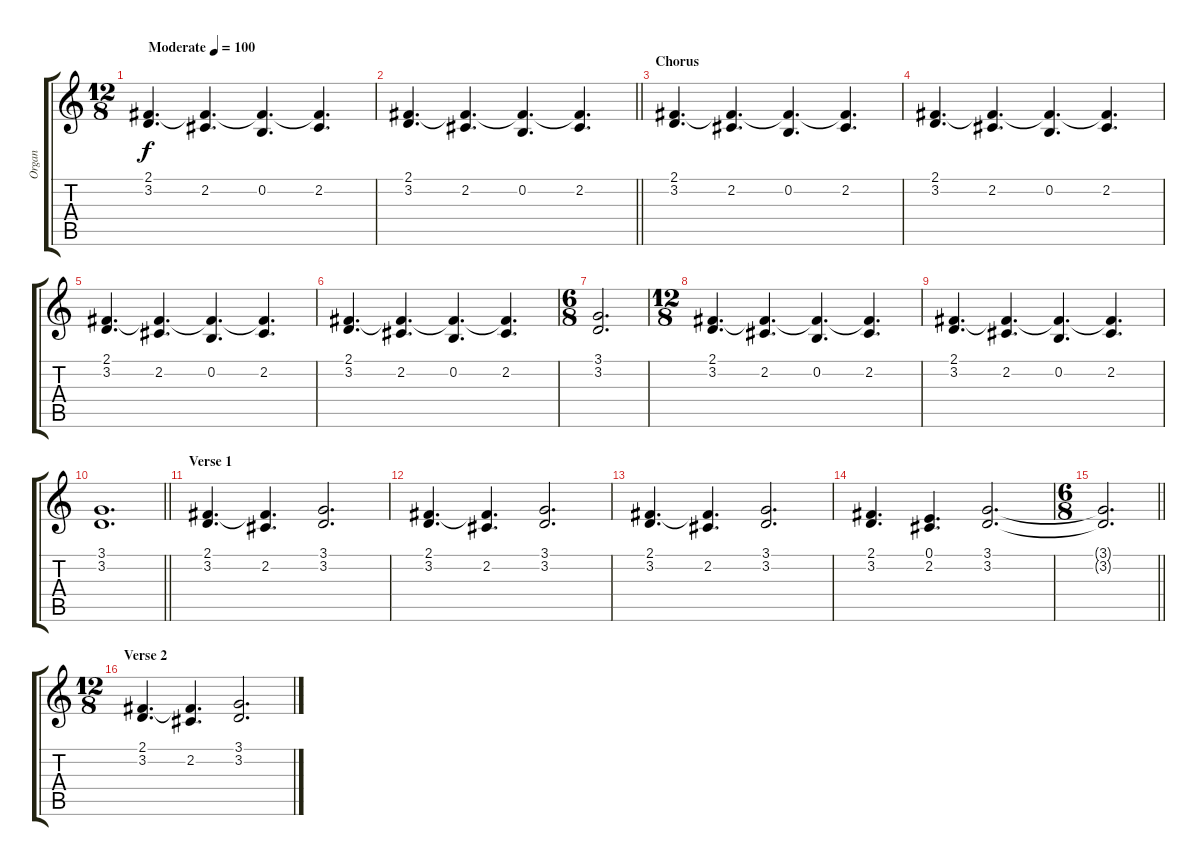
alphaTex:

\track ("Organ" "Organ") {instrument percussiveorgan}
\staff {score tabs}
\tuning (E4 B3 G3 D3 A2 E2) {hide}
\ts (12 8)
\tempo (100 "Moderate")
\clef g2
\ks c
(2.1 3.2).4{d dy f instrument percussiveorgan} (2.1{t} 2.2).4{d} (2.1{t} 0.2).4{d} (2.1{t} 2.2).4{d} |
\barLineRight lightlight
(2.1 3.2).4{d} (2.1{t} 2.2).4{d} (2.1{t} 0.2).4{d} (2.1{t} 2.2).4{d} |
\section ("" "Chorus")
(2.1 3.2).4{d} (2.1{t} 2.2).4{d} (2.1{t} 0.2).4{d} (2.1{t} 2.2).4{d} |
(2.1 3.2).4{d} (2.1{t} 2.2).4{d} (2.1{t} 0.2).4{d} (2.1{t} 2.2).4{d} |
(2.1 3.2).4{d} (2.1{t} 2.2).4{d} (2.1{t} 0.2).4{d} (2.1{t} 2.2).4{d} |
(2.1 3.2).4{d} (2.1{t} 2.2).4{d} (2.1{t} 0.2).4{d} (2.1{t} 2.2).4{d} |
\ts (6 8)
(3.1 3.2).2{d} |
\ts (12 8)
(2.1 3.2).4{d} (2.1{t} 2.2).4{d} (2.1{t} 0.2).4{d} (2.1{t} 2.2).4{d} |
(2.1 3.2).4{d} (2.1{t} 2.2).4{d} (2.1{t} 0.2).4{d} (2.1{t} 2.2).4{d} |
\barLineRight lightlight
(3.1 3.2).1{d} |
\section ("" "Verse 1")
(2.1 3.2).4{d} (2.1{t} 2.2).4{d} (3.1 3.2).2{d} |
(2.1 3.2).4{d} (2.1{t} 2.2).4{d} (3.1 3.2).2{d} |
(2.1 3.2).4{d} (2.1{t} 2.2).4{d} (3.1 3.2).2{d} |
(2.1 3.2).4{d} (0.1 2.2).4{d} (3.1 3.2).2{d} |
\ts (6 8)
\barLineRight lightlight
(3.1{t} 3.2{t}).2{d} |
\ts (12 8)
\section ("" "Verse 2")
(2.1 3.2).4{d} (2.1{t} 2.2).4{d} (3.1 3.2).2{d}
